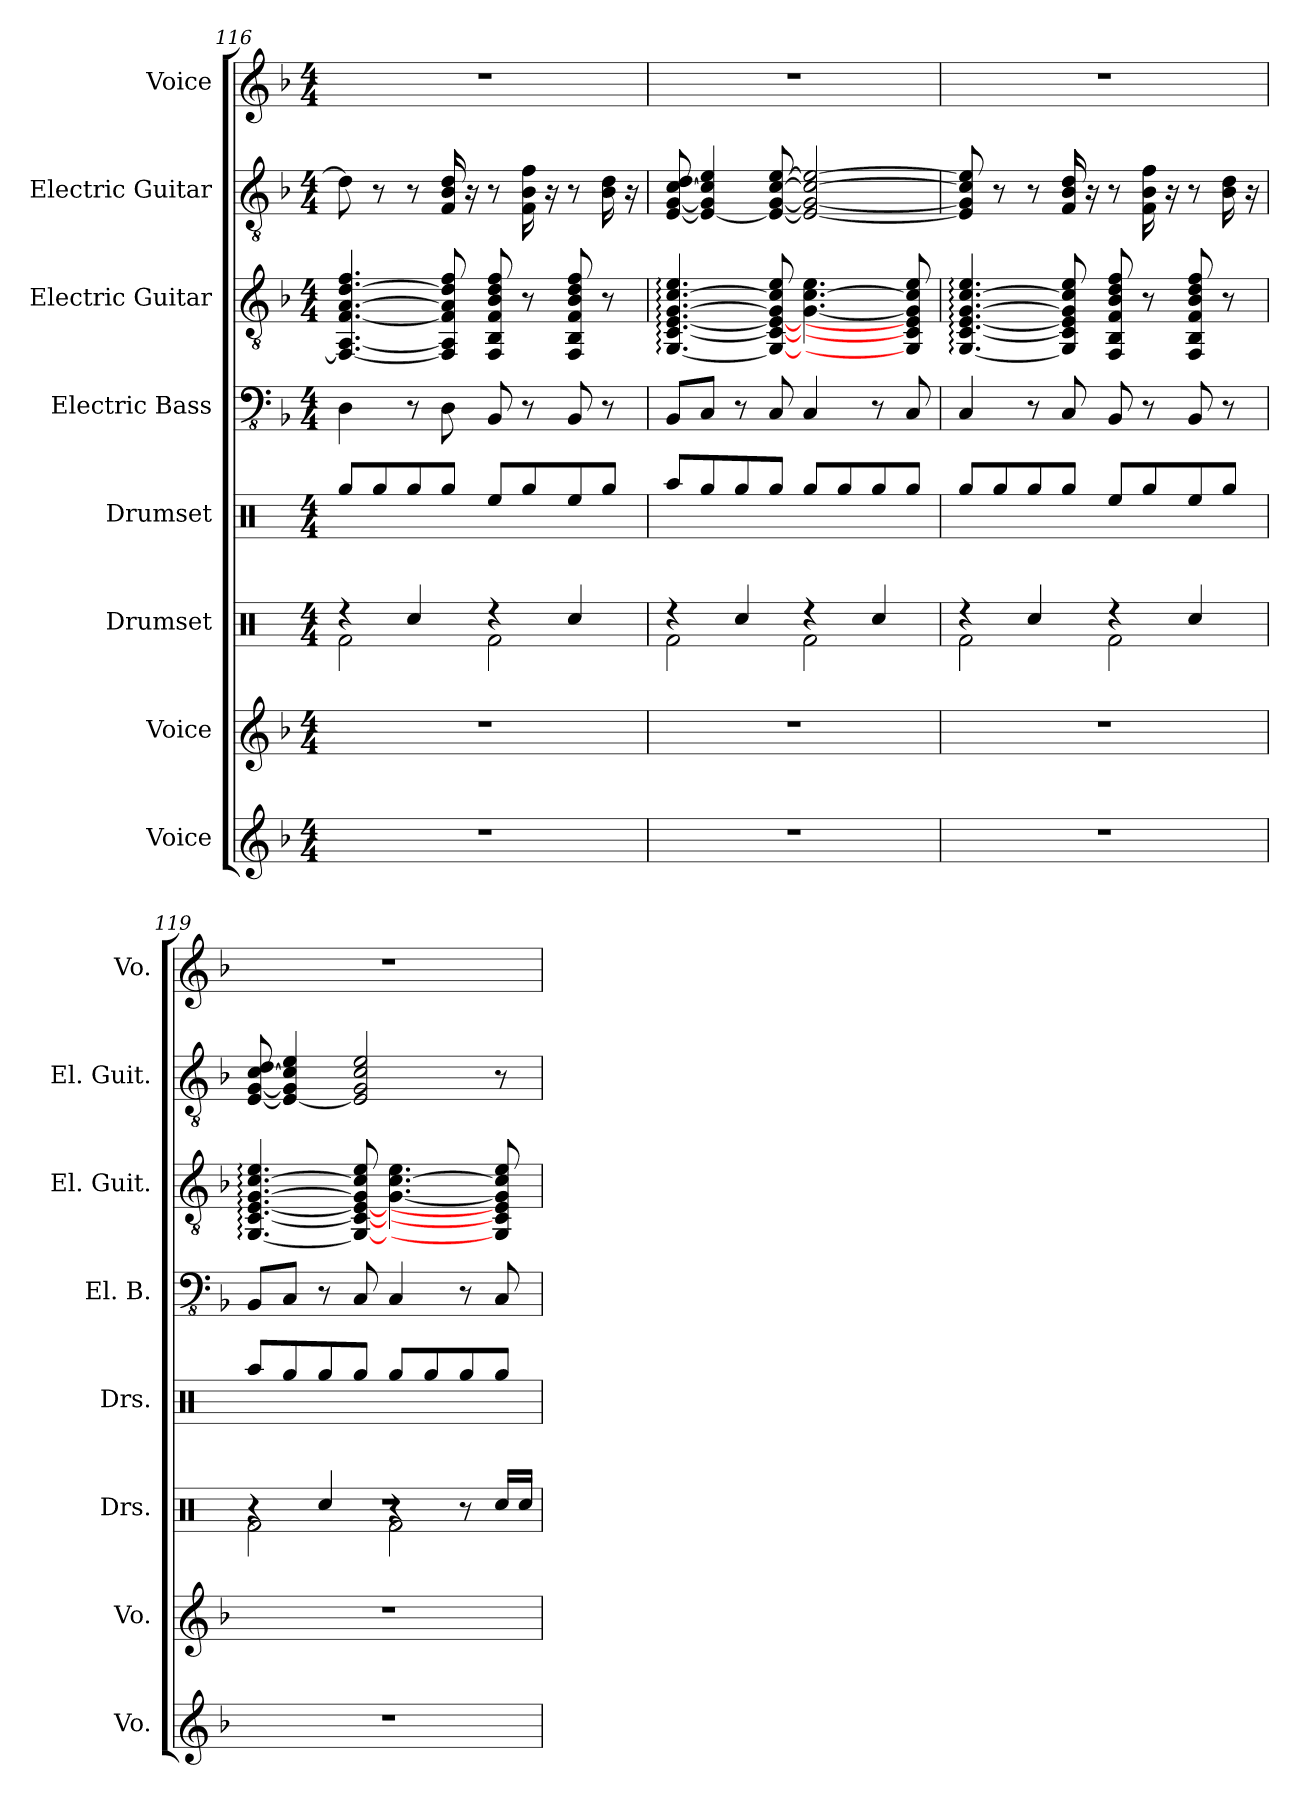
**kern	**kern	**kern	**kern	**kern	**kern	**kern	**kern
*part8	*part7	*part6	*part5	*part4	*part3	*part2	*part1
*staff8	*staff7	*staff6	*staff5	*staff4	*staff3	*staff2	*staff1
*I"Voice	*I"Voice	*I"Drumset	*I"Drumset	*I"Electric Bass	*I"Electric Guitar	*I"Electric Guitar	*I"Voice
*I'Vo.	*I'Vo.	*I'Drs.	*I'Drs.	*I'El. B.	*I'El. Guit.	*I'El. Guit.	*I'Vo.
*clefG2	*clefG2	*clefX	*clefX	*clefFv4	*clefGv2	*clefGv2	*clefG2
*k[b-]	*k[b-]	*k[]	*k[]	*k[b-]	*k[b-]	*k[b-]	*k[b-]
*M4/4	*M4/4	*M4/4	*M4/4	*M4/4	*M4/4	*M4/4	*M4/4
=116	=116	=116	=116	=116	=116	=116	=116
*	*	*^	*	*	*	*	*
1r	1r	4r	2Rf\	8Rgg/L	4DD\	4.FF/_ [4.AA/ [4.F/ [4.A/ [4.d/ 4.f/	8d\]	1r
.	.	.	.	8Rgg/	.	.	8r	.
.	.	4Rcc/	.	8Rgg/	8r	.	8r	.
.	.	.	.	8Rgg/J	8DD\	8FF/] 8AA/] 8F/] 8A/] 8d/] 8f/	16F/ 16B-/ 16d/	.
.	.	.	.	.	.	.	16r	.
.	.	4r	2Rf\	8Ree/L	8BBB-/	8FF/ 8BB-/ 8F/ 8B-/ 8d/ 8f/	8r	.
.	.	.	.	8Rgg/	8r	8r	16F\ 16B-\ 16f\	.
.	.	.	.	.	.	.	16r	.
.	.	4Rcc/	.	8Ree/	8BBB-/	8FF/ 8BB-/ 8F/ 8B-/ 8d/ 8f/	8r	.
.	.	.	.	8Rgg/J	8r	8r	16B-\ 16d\	.
.	.	.	.	.	.	.	16r	.
!!LO:PB:g=z
=117	=117	=117	=117	=117	=117	=117	=117	=117
1r	1r	4r	2Rf\	8Raa/L	8BBB-/L	[4.GG/: [4.C/: [4.E/: [4.G/: [4.c/: 4.e/:	[8E/ [8G/ [8c/ 8d/	1r
.	.	.	.	8Rgg/	8CC/J	.	4E/_ 4G/] 4c/] 4e/	.
.	.	4Rcc/	.	8Rgg/	8r	.	.	.
.	.	.	.	8Rgg/J	8CC/	8GG/_ 8C/_ 8E/_ 8G/] 8c/] 8e/	8E/_ [8G/ [8c/ [8e/	.
.	.	4r	2Rf\	8Rgg/L	4CC/	[4.G\ [4.c\ 4.e\	2E/_ 2G/_ 2c/_ 2e/_	.
.	.	.	.	8Rgg/	.	.	.	.
.	.	4Rcc/	.	8Rgg/	8r	.	.	.
.	.	.	.	8Rgg/J	8CC/	8GG/] 8C/] 8E/] 8G/] 8c/] 8e/	.	.
=118	=118	=118	=118	=118	=118	=118	=118	=118
1r	1r	4r	2Rf\	8Rgg/L	4CC/	[4.GG/: [4.C/: [4.E/: [4.G/: [4.c/: 4.e/:	8E/] 8G/] 8c/] 8e/]	1r
.	.	.	.	8Rgg/	.	.	8r	.
.	.	4Rcc/	.	8Rgg/	8r	.	8r	.
.	.	.	.	8Rgg/J	8CC/	8GG/] 8C/] 8E/] 8G/] 8c/] 8e/	16F/ 16B-/ 16d/	.
.	.	.	.	.	.	.	16r	.
.	.	4r	2Rf\	8Ree/L	8BBB-/	8FF/ 8BB-/ 8F/ 8B-/ 8d/ 8f/	8r	.
.	.	.	.	8Rgg/	8r	8r	16F\ 16B-\ 16f\	.
.	.	.	.	.	.	.	16r	.
.	.	4Rcc/	.	8Ree/	8BBB-/	8FF/ 8BB-/ 8F/ 8B-/ 8d/ 8f/	8r	.
.	.	.	.	8Rgg/J	8r	8r	16B-\ 16d\	.
.	.	.	.	.	.	.	16r	.
=119	=119	=119	=119	=119	=119	=119	=119	=119
*	*	*	*^	*	*	*	*	*
1r	1r	4r	2Rf\	1r	8Raa/L	8BBB-/L	[4.GG/: [4.C/: [4.E/: [4.G/: [4.c/: 4.e/:	[8E/ [8G/ [8c/ 8d/	1r
.	.	.	.	.	8Rgg/	8CC/J	.	4E/_ 4G/] 4c/] 4e/	.
.	.	4Rcc/	.	.	8Rgg/	8r	.	.	.
.	.	.	.	.	8Rgg/J	8CC/	8GG/_ 8C/_ 8E/_ 8G/] 8c/] 8e/	2E/] 2G/ 2c/ 2e/	.
.	.	4r	2Rf\	.	8Rgg/L	4CC/	[4.G\ [4.c\ 4.e\	.	.
.	.	.	.	.	8Rgg/	.	.	.	.
.	.	8r	.	.	8Rgg/	8r	.	.	.
.	.	16Rcc/LL	.	.	8Rgg/J	8CC/	8GG/] 8C/] 8E/] 8G/] 8c/] 8e/	8r	.
.	.	16Rcc/JJ	.	.	.	.	.	.	.
*	*	*v	*v	*v	*	*	*	*	*
=	=	=	=	=	=	=	=
*-	*-	*-	*-	*-	*-	*-	*-
